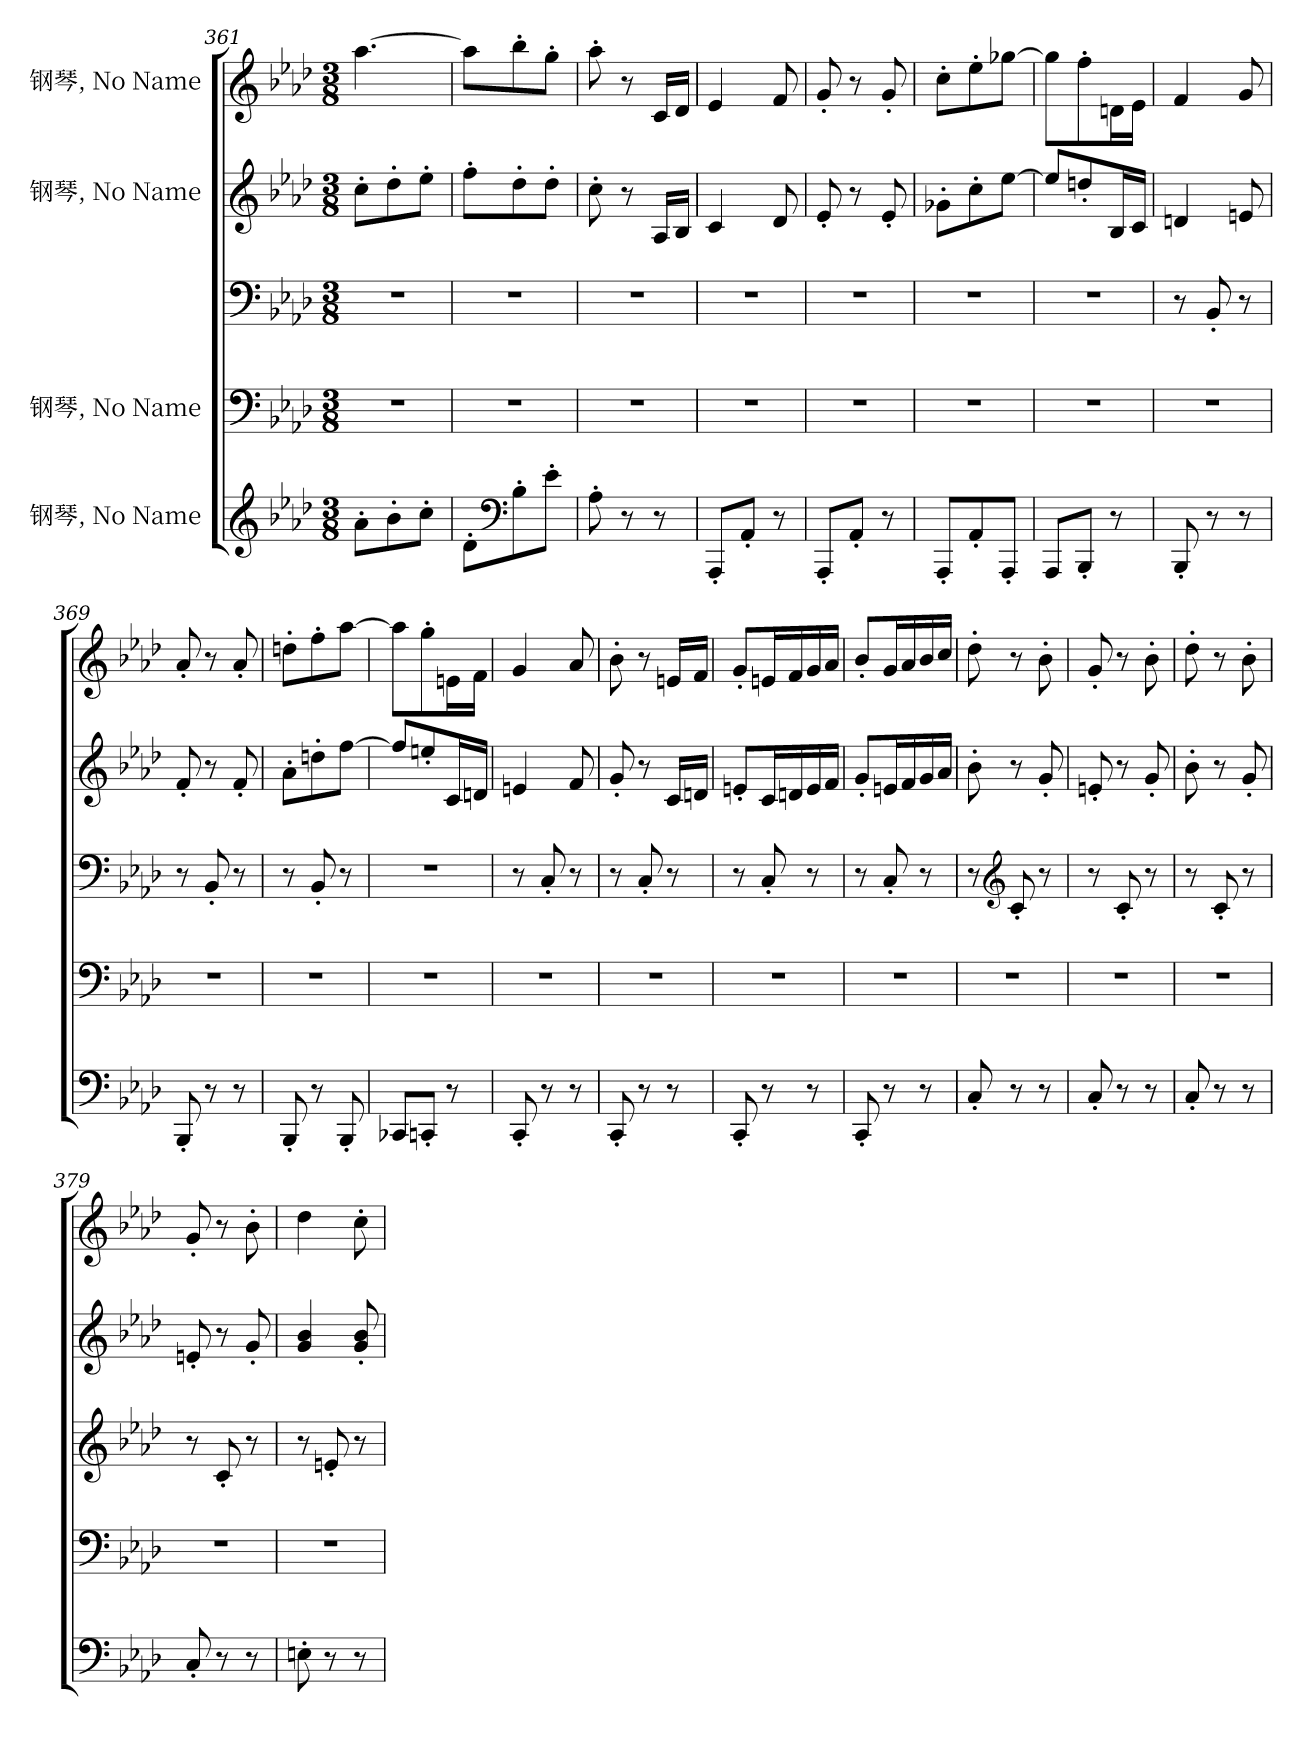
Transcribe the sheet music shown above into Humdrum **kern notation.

**kern	**kern	**kern	**kern	**kern
*part4	*part3	*part3	*part2	*part1
*staff5	*staff4	*staff3	*staff2	*staff1
*I"钢琴, No Name	*I"钢琴, No Name	*	*I"钢琴, No Name	*I"钢琴, No Name
*clefG2	*clefF4	*clefF4	*clefG2	*clefG2
*k[b-e-a-d-]	*k[b-e-a-d-]	*k[b-e-a-d-]	*k[b-e-a-d-]	*k[b-e-a-d-]
*M3/8	*M3/8	*M3/8	*M3/8	*M3/8
=361	=361	=361	=361	=361
8a-'\L	4.r	4.r	8cc'\L	[4.aa-\
8b-'\	.	.	8dd-'\	.
8cc'\J	.	.	8ee-'\J	.
=362	=362	=362	=362	=362
8d-'\L	4.r	4.r	8ff'\L	8aa-\L]
*clefF4	*	*	*	*
8B-'\	.	.	8dd-'\	8bb-'\
8e-'\J	.	.	8dd-'\J	8gg'\J
=363	=363	=363	=363	=363
8A-'\	4.r	4.r	8cc'\	8aa-'\
8r	.	.	8r	8r
*	*	*	*	*MM134
8r	.	.	16A-/LL	16c/LL
.	.	.	16B-/JJ	16d-/JJ
=364	=364	=364	=364	=364
8AAA-'/L	4.r	4.r	4c/	4e-/
8AA-'/J	.	.	.	.
8r	.	.	8d-/	8f/
!!LO:PB:g=z
=365	=365	=365	=365	=365
8AAA-'/L	4.r	4.r	8e-'/	8g'/
8AA-'/J	.	.	8r	8r
8r	.	.	8e-'/	8g'/
=366	=366	=366	=366	=366
8AAA-'/L	4.r	4.r	8g-X'\L	8cc'\L
8AA-'/	.	.	8cc'\	8ee-'\
*	*	*	*	*MM134
8AAA-'/J	.	.	[8ee-\J	[8gg-X\J
=367	=367	=367	=367	=367
8AAA-/L	4.r	4.r	8ee-/L]	8gg-\L]
8BBB-'/J	.	.	8ddn'/	8ff'\
8r	.	.	16B-/L	16dn\L
.	.	.	16c/JJ	16e-\JJ
=368	=368	=368	=368	=368
8BBB-'/	4.r	8r	4dn/	4f/
8r	.	8BB-'/	.	.
8r	.	8r	8en/	8g/
=369	=369	=369	=369	=369
8BBB-'/	4.r	8r	8f'/	8a-'/
8r	.	8BB-'/	8r	8r
8r	.	8r	8f'/	8a-'/
=370	=370	=370	=370	=370
8BBB-'/	4.r	8r	8a-'\L	8ddn'\L
8r	.	8BB-'/	8ddn'\	8ff'\
*	*	*	*	*MM134
8BBB-'/	.	8r	[8ff\J	[8aa-\J
=371	=371	=371	=371	=371
8CC-X/L	4.r	4.r	8ff/L]	8aa-\L]
8CCn'/J	.	.	8een'/	8gg'\
8r	.	.	16c/L	16en\L
.	.	.	16dn/JJ	16f\JJ
!!LO:LB:g=z
=372	=372	=372	=372	=372
8CC'/	4.r	8r	4en/	4g/
8r	.	8C'/	.	.
8r	.	8r	8f/	8a-/
=373	=373	=373	=373	=373
8CC'/	4.r	8r	8g'/	8b-'\
8r	.	8C'/	8r	8r
*	*	*	*	*MM134
8r	.	8r	16c/LL	16en/LL
.	.	.	16dn/JJ	16f/JJ
=374	=374	=374	=374	=374
8CC'/	4.r	8r	8en'/L	8g'/L
8r	.	8C'/	16c/L	16en/L
.	.	.	16dn/	16f/
8r	.	8r	16e/	16g/
.	.	.	16f/JJ	16a-/JJ
=375	=375	=375	=375	=375
8CC'/	4.r	8r	8g'/L	8b-'/L
8r	.	8C'/	16en/L	16g/L
.	.	.	16f/	16a-/
8r	.	8r	16g/	16b-/
.	.	.	16a-/JJ	16cc/JJ
=376	=376	=376	=376	=376
8C'/	4.r	8r	8b-'\	8dd-'\
*	*	*clefG2	*	*
8r	.	8c'/	8r	8r
8r	.	8r	8g'/	8b-'\
=377	=377	=377	=377	=377
8C'/	4.r	8r	8en'/	8g'/
8r	.	8c'/	8r	8r
8r	.	8r	8g'/	8b-'\
!!LO:PB:g=z
=378	=378	=378	=378	=378
8C'/	4.r	8r	8b-'\	8dd-'\
8r	.	8c'/	8r	8r
8r	.	8r	8g'/	8b-'\
=379	=379	=379	=379	=379
8C'/	4.r	8r	8en'/	8g'/
8r	.	8c'/	8r	8r
8r	.	8r	8g'/	8b-'\
=380	=380	=380	=380	=380
*	*	*	*	*MM134
8En'\	4.r	8r	4g/ 4b-/	4dd-\
8r	.	8en'/	.	.
8r	.	8r	8g/' 8b-/'	8cc'\
=	=	=	=	=
*-	*-	*-	*-	*-
